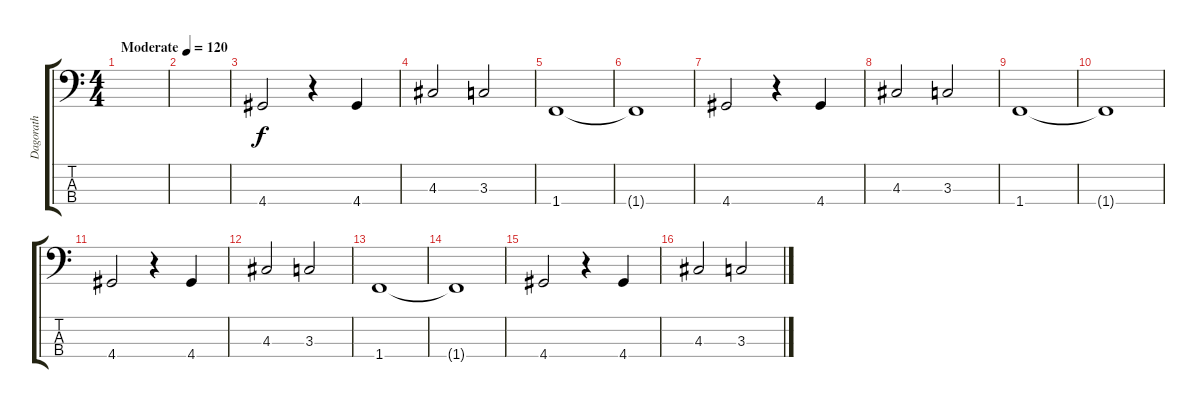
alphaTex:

\track ("Dagorath" "Dagorath") {instrument electricbassfinger}
\staff {score tabs}
\tuning (G2 D2 A1 E1) {hide}
\ts (4 4)
\tempo (120 "Moderate")
\clef f4
\ks c
|
|
4.4.2 r.4 4.4.4 |
4.3.2 3.3.2 |
1.4.1 |
1.4{t}.1 |
4.4.2 r.4 4.4.4 |
4.3.2 3.3.2 |
1.4.1 |
1.4{t}.1 |
4.4.2 r.4 4.4.4 |
4.3.2 3.3.2 |
1.4.1 |
1.4{t}.1 |
4.4.2 r.4 4.4.4 |
4.3.2 3.3.2
